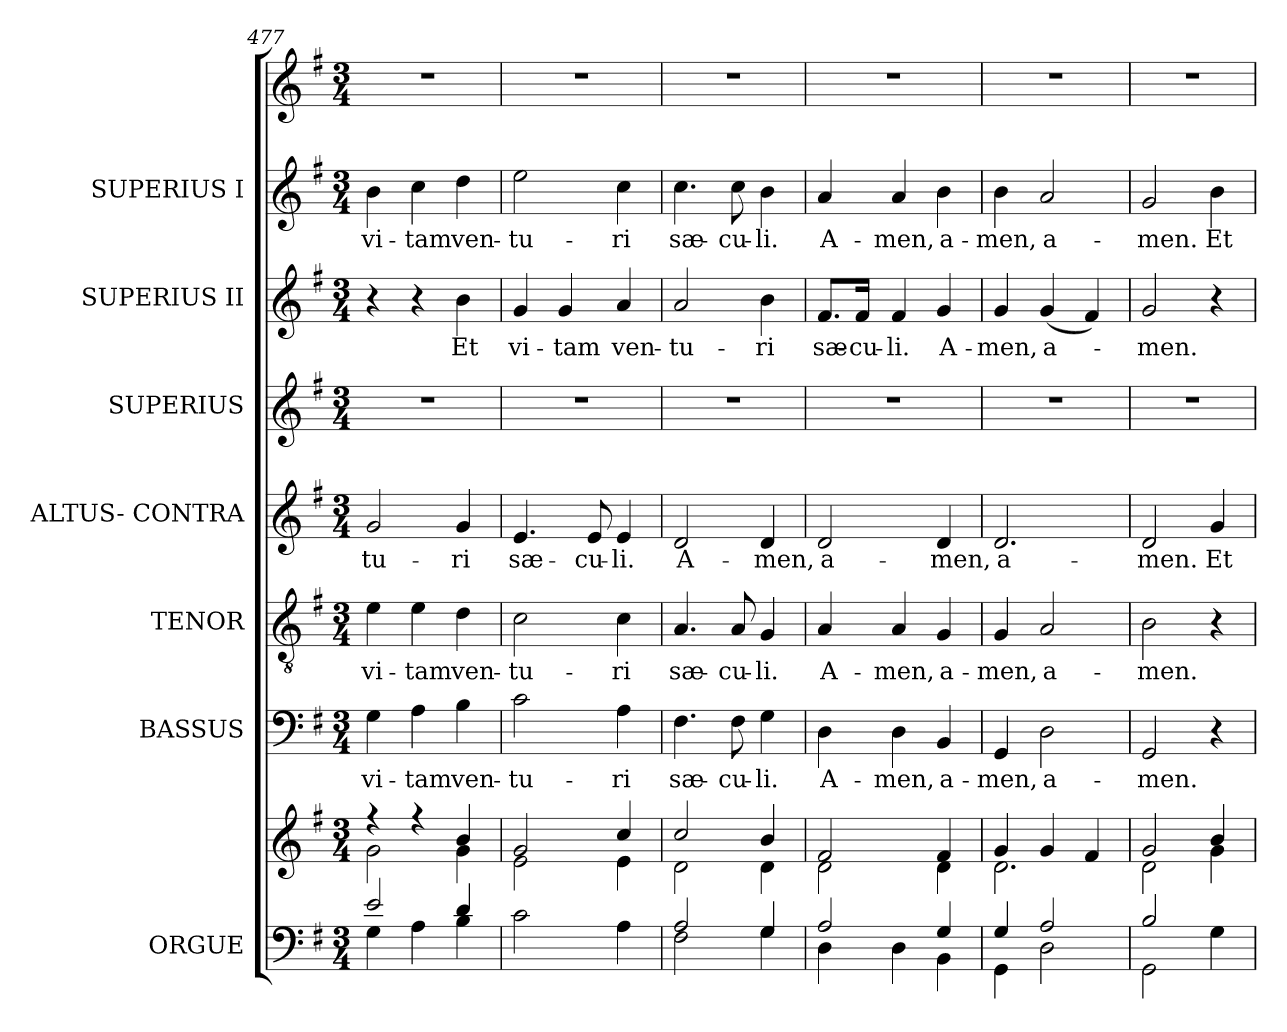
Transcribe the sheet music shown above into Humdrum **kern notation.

**kern	**kern	**kern	**text	**kern	**text	**kern	**text	**kern	**kern	**text	**kern	**text	**kern
*part8	*part8	*part7	*part7	*part6	*part6	*part5	*part5	*part4	*part3	*part3	*part2	*part2	*part1
*staff9	*staff8	*staff7	*staff7	*staff6	*staff6	*staff5	*staff5	*staff4	*staff3	*staff3	*staff2	*staff2	*staff1
*I"ORGUE	*	*I"BASSUS	*	*I"TENOR	*	*I"ALTUS- CONTRA	*	*I"SUPERIUS	*I"SUPERIUS II	*	*I"SUPERIUS I	*	*
*	*	*	*	*	*	*	*	*	*I'S II	*	*I'S I	*	*
*clefF4	*clefG2	*clefF4	*	*clefGv2	*	*clefG2	*	*clefG2	*clefG2	*	*clefG2	*	*clefG2
*k[f#]	*k[f#]	*k[f#]	*	*k[f#]	*	*k[f#]	*	*k[f#]	*k[f#]	*	*k[f#]	*	*k[f#]
*e:	*e:	*e:	*	*e:	*	*e:	*	*e:	*e:	*	*e:	*	*e:
*M3/4	*M3/4	*M3/4	*	*M3/4	*	*M3/4	*	*M3/4	*M3/4	*	*M3/4	*	*M3/4
=477	=477	=477	=477	=477	=477	=477	=477	=477	=477	=477	=477	=477	=477
*^	*^	*	*	*	*	*	*	*	*	*	*	*	*
!	!	!	!	!	!LO:LY:b	!	!LO:LY:b	!	!LO:LY:b	!	!	!	!	!LO:LY:b	!
2e/	4G\	4ree	2g\	4G\	vi-	4e\	vi-	2g/	-tu-	2.r	4r	.	4b\	vi-	2.r
!	!	!	!	!	!LO:LY:b	!	!LO:LY:b	!	!	!	!	!	!	!LO:LY:b	!
.	4A\	4ree	.	4A\	-tam	4e\	-tam	.	.	.	4r	.	4cc\	-tam	.
!	!	!	!	!	!LO:LY:b	!	!LO:LY:b	!	!LO:LY:b	!	!	!LO:LY:b	!	!LO:LY:b	!
4d/	4B\	4b/	4g\	4B\	ven-	4d\	ven-	4g/	-ri	.	4b\	Et	4dd\	ven-	.
=478	=478	=478	=478	=478	=478	=478	=478	=478	=478	=478	=478	=478	=478	=478	=478
!	!	!	!	!	!LO:LY:b	!	!LO:LY:b	!	!LO:LY:b	!	!	!LO:LY:b	!	!LO:LY:b	!
*v	*v	*	*	*	*	*	*	*	*	*	*	*	*	*	*
2c\	2g/	2e\	2c\	-tu-	2c\	-tu-	4.e/	sæ-	2.r	4g/	vi-	2ee\	-tu-	2.r
!	!	!	!	!	!	!	!	!	!	!	!LO:LY:b	!	!	!
.	.	.	.	.	.	.	.	.	.	4g/	-tam	.	.	.
!	!	!	!	!	!	!	!	!LO:LY:b	!	!	!	!	!	!
.	.	.	.	.	.	.	8e/	-cu-	.	.	.	.	.	.
!	!	!	!	!LO:LY:b	!	!LO:LY:b	!	!LO:LY:b	!	!	!LO:LY:b	!	!LO:LY:b	!
4A\	4cc/	4e\	4A\	-ri	4c\	-ri	4e/	-li.	.	4a/	ven-	4cc\	-ri	.
=479	=479	=479	=479	=479	=479	=479	=479	=479	=479	=479	=479	=479	=479	=479
*^	*	*	*	*	*	*	*	*	*	*	*	*	*	*
!	!	!	!	!	!LO:LY:b	!	!LO:LY:b	!	!LO:LY:b	!	!	!LO:LY:b	!	!LO:LY:b	!
2A/	2F#\	2cc/	2d\	4.F#\	sæ-	4.A/	sæ-	2d/	A-	2.r	2a/	-tu-	4.cc\	sæ-	2.r
!	!	!	!	!	!LO:LY:b	!	!LO:LY:b	!	!	!	!	!	!	!LO:LY:b	!
.	.	.	.	8F#\	-cu-	8A/	-cu-	.	.	.	.	.	8cc\	-cu-	.
!	!	!	!	!	!LO:LY:b	!	!LO:LY:b	!	!LO:LY:b	!	!	!LO:LY:b	!	!LO:LY:b	!
4G/	4G\	4b/	4d\	4G\	-li.	4G/	-li.	4d/	-men,	.	4b\	-ri	4b\	-li.	.
!!LO:PB:g=z
=480	=480	=480	=480	=480	=480	=480	=480	=480	=480	=480	=480	=480	=480	=480	=480
!	!	!	!	!	!LO:LY:b	!	!LO:LY:b	!	!LO:LY:b	!	!	!LO:LY:b	!	!LO:LY:b	!
2A/	4D\	2f#/	2d\	4D\	A-	4A/	A-	2d/	a-	2.r	8.f#/L	sæ-	4a/	A-	2.r
!	!	!	!	!	!	!	!	!	!	!	!	!LO:LY:b	!	!	!
.	.	.	.	.	.	.	.	.	.	.	16f#/Jk	-cu-	.	.	.
!	!	!	!	!	!LO:LY:b	!	!LO:LY:b	!	!	!	!	!LO:LY:b	!	!LO:LY:b	!
.	4D\	.	.	4D\	-men,	4A/	-men,	.	.	.	4f#/	-li.	4a/	-men,	.
!	!	!	!	!	!LO:LY:b	!	!LO:LY:b	!	!LO:LY:b	!	!	!LO:LY:b	!	!LO:LY:b	!
4G/	4BB\	4f#/	4d\	4BB/	a-	4G/	a-	4d/	-men,	.	4g/	A-	4b\	a-	.
=481	=481	=481	=481	=481	=481	=481	=481	=481	=481	=481	=481	=481	=481	=481	=481
!	!	!	!	!	!LO:LY:b	!	!LO:LY:b	!	!LO:LY:b	!	!	!LO:LY:b	!	!LO:LY:b	!
4G/	4GG\	4g/	2.d\	4GG/	-men,	4G/	-men,	2.d/	a-	2.r	4g/	-men,	4b\	-men,	2.r
!	!	!	!	!	!LO:LY:b	!	!LO:LY:b	!	!	!	!	!LO:LY:b	!	!LO:LY:b	!
2A/	2D\	4g/	.	2D\	a-	2A/	a-	.	.	.	(<4g/	a-	2a/	a-	.
.	.	4f#/	.	.	.	.	.	.	.	.	4f#/)	.	.	.	.
=482	=482	=482	=482	=482	=482	=482	=482	=482	=482	=482	=482	=482	=482	=482	=482
!	!	!	!	!	!LO:LY:b	!	!LO:LY:b	!	!LO:LY:b	!	!	!LO:LY:b	!	!LO:LY:b	!
2B/	2GG\	2g/	2d\	2GG/	-men.	2B\	-men.	2d/	-men.	2.r	2g/	-men.	2g/	-men.	2.r
!	!	!	!	!	!	!	!	!	!LO:LY:b	!	!	!	!	!LO:LY:b	!
4ryy	4G\	4b/	4g\	4r	.	4r	.	4g/	Et	.	4r	.	4b\	Et	.
*v	*v	*	*	*	*	*	*	*	*	*	*	*	*	*	*
*	*v	*v	*	*	*	*	*	*	*	*	*	*	*	*
=	=	=	=	=	=	=	=	=	=	=	=	=	=
*-	*-	*-	*-	*-	*-	*-	*-	*-	*-	*-	*-	*-	*-
